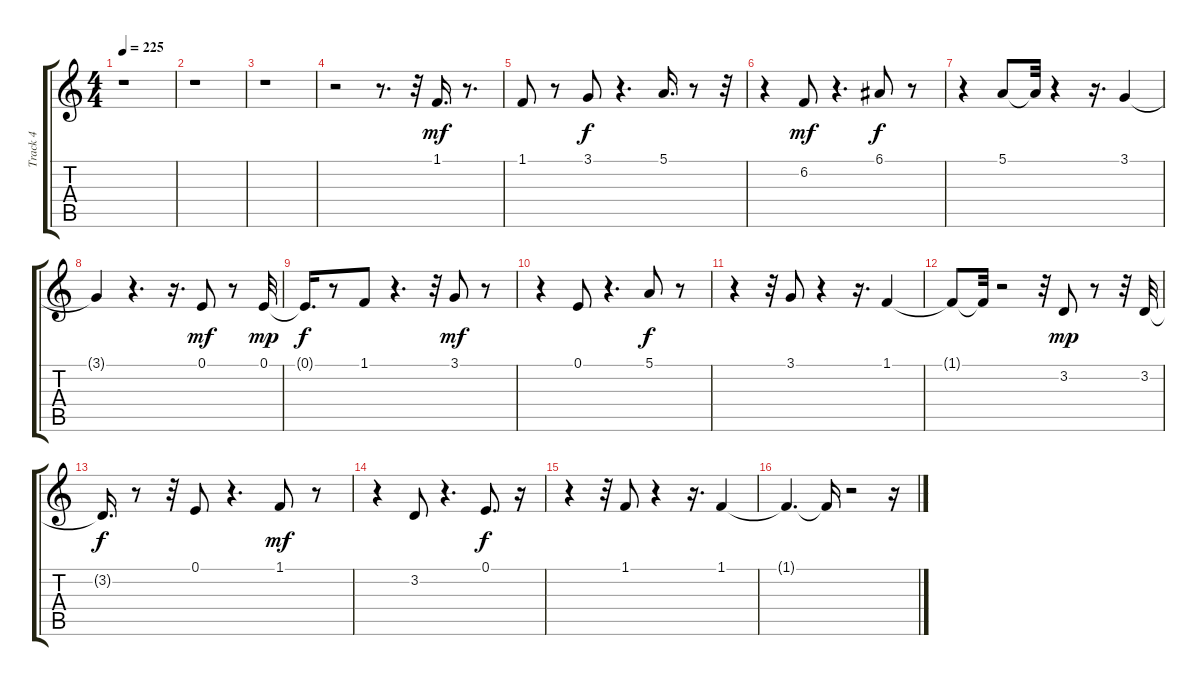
\track ("Track 4" "Track 4") {instrument pad1newage}
\staff {score tabs}
\tuning (E4 B3 G3 D3 A2 E2) {hide}
\ts (4 4)
\tempo 225
\clef g2
\ks c
r.1{dy f} |
r.1 |
r.1 |
r.2 r.8{d} r.32 1.1.16{d dy mf} r.8{d} |
1.1.8 r.8 3.1.8{dy f} r.4{d} 5.1.16{d} r.8 r.32 |
r.4 6.2.8{dy mf} r.4{d} 6.1.8{dy f} r.8 |
r.4 5.1.8 5.1{t}.32 r.4 r.16{d} 3.1.4 |
3.1{t}.4 r.4{d} r.16{d} 0.1.8{dy mf} r.8 0.1.32{dy mp} |
0.1{t}.16{d dy f} r.8 1.1.8 r.4{d} r.32 3.1.8{dy mf} r.8 |
r.4 0.1.8 r.4{d} 5.1.8{dy f} r.8 |
r.4 r.32 3.1.8 r.4 r.16{d} 1.1.4 |
1.1{t}.8 1.1{t}.32 r.2 r.32 3.2.8{dy mp} r.8 r.32 3.2.32 |
3.2{t}.16{d dy f} r.8 r.32 0.1.8 r.4{d} 1.1.8{dy mf} r.8 |
r.4 3.2.8 r.4{d} 0.1.8{d dy f} r.16 |
r.4 r.32 1.1.8 r.4 r.16{d} 1.1.4 |
1.1{t}.4{d} 1.1{t}.16 r.2 r.16
